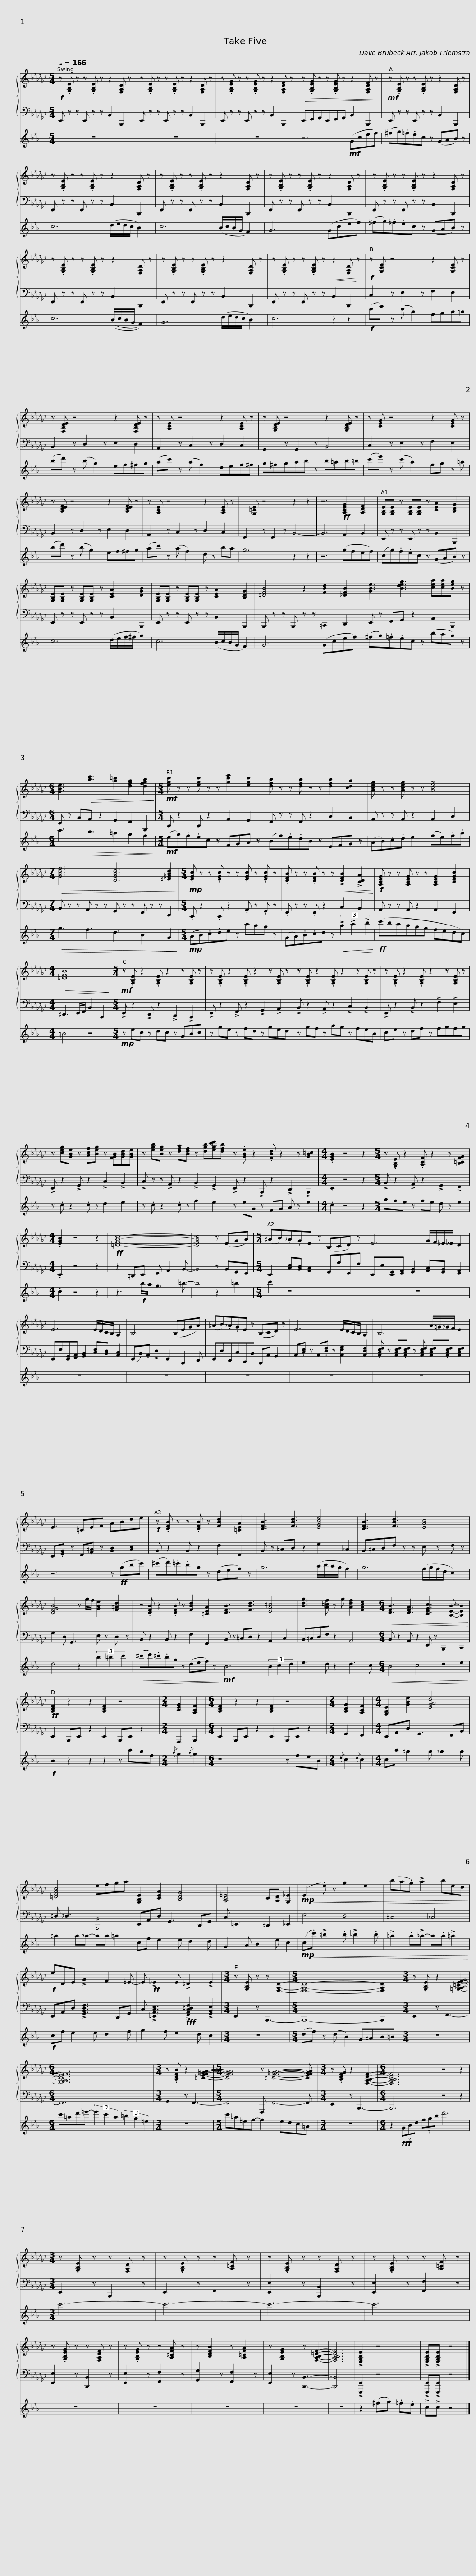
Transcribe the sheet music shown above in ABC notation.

X:1
%%score { 1 | 2 } 3
L:1/8
Q:1/4=166
M:5/4
I:linebreak $
K:Gb
V:1 treble
V:2 bass
V:3 treble transpose=-9
V:1
!f! z .[G,B,E] z z .[G,B,E] z z2 [F,A,D] z | z .[G,B,E] z z .[G,B,E] z z2 [F,A,D] z | z .[G,B,EG] z z .[G,B,EG] z z2 [F,A,DF] z |$!>(! z .[G,B,EG] z z .[G,B,EG] z z2 [F,A,DF]!>)! z |!mf! z .[G,B,E] z z .[G,B,E] z z2 [F,A,D] z | %5
 z .[G,B,E] z z .[G,B,E] z z2 [F,A,D] z |$ z .[G,B,E] z z .[G,B,E] z z2 [F,A,D] z | z .[G,B,E] z z .[G,B,E] z z2 [F,A,D] z | z .[G,B,E] z z .[G,B,E] z z2 [F,A,D] z |$ z .[G,B,E] z z .[G,B,E] z z2 [F,A,D] z | %10
 z .[G,B,E] z z .[G,B,E] z z2 [F,A,D] z | z .[G,B,E] z z .[G,B,E] z!<(! z2 [F,A,D]!<)! z |$!f! z [G,CE] z4 z2 [G,CE] z | z [F,B,DE] z4 z2 [F,B,DE] z | z [A,CE] z4 z2 [A,CE] z |$ %15
 z [G,B,DE] z4 z2 [G,B,DE] z | z [CEG] z4 z2 [CEG] z | z [B,DEF] z4 z2 [B,DEF] z |$ z [A,CE] z4 z2 [A,CE] z | x [G,=CE] z4 z2 z2 | %20
 z6!ff! [A,CEG]2 [A,DF]2 | [G,B,E][G,B,E] z [G,B,E][G,B,E] z [CEA]2 [B,DG]2 |$ [G,B,E][G,B,E] z [G,B,E][G,B,E] z [CEA]2 [DGB]2 | [G,B,E][G,B,E] z [G,B,E][G,B,E] z [CEA]2 [B,DG]2 | [=DFB]4 z2 [FBd]2 [_DFB]2 |$ %25
 [GBe]3 [Bdeg]3 [cea][cea][Beg] z |[M:6/4] [GBe]3!>(! [bd']3 [a=c']2 [dfa]2 [dfgb]2!>)! |[M:5/4]!mf! [egc'] z z [egc'] z z [gc'e']2 [egc']2 |$ [dfb] z z [dfb] z z [dfb]2 [cda]2 | [Aceg] z z [Aceg] z z [Aceg]4 | %30
[M:7/4]!>(! [GBdf]6 [DGBd]6 [=E=GBd]2!>)! |$[M:5/4]!mp! .[EGc] z z .[EGc] z z .[EGc] z .[EGc] z | .[DFB] z z .[DFB] z z!<(! !>![DFB]2 !>![CDA]2!<)! |!f! [A,CEG] z z [A,CEG] z z [A,CEG]2 [CEGc]2 |$[M:4/4]!>(! [=DFB]8!>)! | %35
[M:5/4]!mf! z .[G,B,E] z2 .[G,B,E] z2 z [G,B,E] z | z .[G,B,E] z2 .[G,B,E] z2 z [G,B,E] z |$ z .[G,B,E] z2 .[G,B,E] z2 z [G,B,E] z | z .[G,B,E] z2 .[G,B,E] z2 z [G,B,E] z | z [ceg][GBe] z [Acf][Beg] z [FGB][GBd][GBe] |$ %40
 z [egb][Beg] z [dfa][Bdf] z [dgb][egc'd'][dfb] | z .[GBe] z2 .[FBd] z2 z [GB=c]2 |[M:4/4] .[EGB]2 z4 z2 |$[M:5/4] z .[G,B,E] z2 .[A,CF] z2 z [B,=CFG]2 |[M:4/4] .[EGB]2 z4 z2 | %45
!ff! [=DFAc]8- | [DFAc]4 z (EGA) |$[M:5/4] (=AB)._A.GE z (B,CD) z | E6 G/F/=E/_E/ D2 | E6 E/D/C/B,/ A,2 |$ %50
 B,6 (B,EGA) | (=AB)._A.GE z (B,CD) z | E6 E/D/C/B,/ A,2 |$ B,6 A/=G/_G/F/ E2 | E3 =CEF ABde | %55
!f! z .[DFB] z z .[DFB] z [FBd]2 [=CEA]2 |$ [DFB]3 [FBd]3 [EGce]4 | [DFB]3 [FBd]3 [EAc]4 | [DFGB]4 z g/f/ [GBe]2 [F=Ad]2 |$ z .[DFB] z2 .[DFB] z [FBd]2 [=CEA]2 | %60
 [DFB]3 [FBd]3 [EA=c]4 | [Bdg]3 [A=cf] z g [Adf]2 [FAce]2 |$[M:6/4]!<(! [DFB]3 [DFA]3 [CEGc]3 [B,EB]- [B,EB]2!<)! |!ff! [B,DF]2 z2 z2 [B,DF]2 z4 |[M:2/4] [CEG]2 [A,CF]2 |$ %65
[M:6/4] [B,DF]2 z2 z2 [B,DF]2 z4 |[M:2/4] [B,DG]2 [A,CF]2 |[M:4/4] [G,B,E]2 [GBe]2 [EGAd]4 | [=DFAc]4 efga |$ [G,B,E]2 [CEA]2 [B,DG]4 | %70
 [A,C=E]4 C[A,D] [G,_E]2 |!mp!!<(! (E2 .e) z g2 e2 | (ba.g) !>!a2 bed!<)! |$!f! eDE !>!G2 F2 =E- | E!ff! !>!_E2 E !>!=D2 !>!E2 | %75
[M:3/4] z .[G,B,E] z z [F,A,D]2- |[M:5/4] [F,A,D]8- [F,A,D]2 |$[M:3/4] z .[G,B,E] z2 [=G,A,=CEF]2- |[M:6/4] [G,A,CEF]12 |[M:3/4] z .[B,DFB] z2 [=CEF=GA]2- |$ %80
[M:5/4] [CEFGA]4 z [=CEF=GA]4- [CEFGA] |[M:3/4] z .[B,DFG] z2 [F,A,B,DF]2- |[M:6/4] [F,A,B,DF]6 z4 z2 |$[M:3/4] z .[G,B,E] z z [F,A,D] z | z .[G,B,E] z z [A,=CF] z | %85
 z .[G,B,E] z z [F,A,D] z | z .[G,B,E] z z [A,=CF] z | z .[G,B,EG] z z [F,A,DF] z |$ z .[G,B,EG] z z [A,=CFA] z | z [B,DFB]2 z [A,=CFA]2 | %90
 z [G,B,EG]2 z [F,A,B,=DF]2- | [F,A,B,DF]6 | !>![E,G,B,E]2 z4 | !>![E,G,B,E]!>![E,G,B,E] z4 |] %94
V:2
 E,, z z E,, z z B,,2 B,,,2 | E,, z z E,, z z B,,2 B,,,2 | E,, z z E,, z z B,,2 B,,,2 |$ E,,F,,G,,E,,F,,G,, B,,2 B,,,2 | E,, z z E,, z z B,,2 B,,,2 | %5
 E,, z z E,, z z B,,2 B,,,2 |$ E,, z z E,, z z B,,2 B,,,2 | E,, z z E,, z z B,,2 B,,,2 | E,, z z E,, z z B,,2 B,,,2 |$ E,, z z E,, z z B,,2 B,,,2 | %10
 E,, z z E,, z z B,,2 B,,,2 | E,, z z E,, z z B,,2 B,,,2 |$ C,2 z E,2 z F,2 E,2 | B,,2 z D,2 z E,2 D,2 | A,,2 z C,2 z D,2 C,2 |$ %15
 G,,2 z G,,2 z B,,4 | C,2 z E,2 z F,2 E,2 | B,,2 z D,2 z E,2 D,2 |$ A,,2 z C,2 z D,2 C,2 | F,,2 z F,,2 z B,,4- | %20
 B,,6 A,,2 B,,2 | E,, z z E,, z z B,,2 B,,,2 |$ E,, z z E,, z z B,,2 B,,,2 | E,, z z E,, z z B,,2 B,,,2 | B,,, z z B,,, z z =C,,2 D,,2 |$ %25
 E,, z F,,G,, z2 A,,2 B,,,2 |[M:6/4] E,, z B,,A,, z2 G,,2 F,,2 G,,,2 |[M:5/4] C,, z2 C,, z2 A,,2 G,,2 |$ F,, z z F,, z2 C,2 B,,2 | A,, z z A,, z2 A,,2 C,2 | %30
[M:7/4] B,, z z A,, z z G,, z z F,, z z D,,2 |$[M:5/4] .C,, z2 .C,, z2 .A,, z .G,, z | .F,, z z .F,, z2 C,2 B,,2 | A,, z z A,, z2 A,,2 F,,2 |$[M:4/4] =D,,3 E,,/F,,/ B,,2 B,,,2 | %35
[M:5/4] !>!E,, z2 !>!D,, z2 !>!C,,2 !>!B,,,2 | !>!E,, z2 !>!F,, z2 !>!G,,2 !>!A,,2 |$ !>!B,, z2 !>!A,, z2 !>!C,2 !>!B,,2 | !>!E,, z2 !>!B,, z2 !>!F,2 !>!E,2 | !>!E,, z2 !>!G,, z2 !>!C,2 !>!B,,2 |$ %40
 !>!C, z z !>!A,, z2 !>!B,,2 !>!G,,2 | !>!E,, z2 !>!B,,, z2 !>!D,,2 !>!B,,,2 |[M:4/4] .E,,2 z4 z2 |$[M:5/4] !>!B,, z2 !>!A,, z2 !>!G,,2 !>!F,,2 |[M:4/4] .E,,2 z4 z2 | %45
 z2 =D,,E,, F,, A,,2 B,,- | B,,4 z B,,G,,F,, |$[M:5/4] E,,2 [C,E,][B,,D,] [A,,C,]2 G,,G,F,,F, | E,,E,[E,,G,,][F,,A,,] [G,,B,,]2 [A,,C,][G,,B,,] [F,,A,,]2 | E,,E,[E,,G,,][F,,A,,] [G,,B,,]2 [C,E,][B,,D,] [A,,C,]2 |$ %50
 (E,,.B,,).A,, !>!D,2 E,,2 B,,,2 D,, | E,,D,D,,C,C,,B,, B,,,A,, G,,2 | A,,.[C,E,] z A,,.[D,F,] z [A,,E,G,]2 [A,,D,F,]2 |$ .[A,,C,E,F,] z [A,,C,E,F,].[A,,C,E,F,] z [A,,C,E,F,] [A,,C,E,F,].[A,,C,E,F,] [A,,C,E,F,]2 | E,,.[G,,B,,] z F,,.[A,,=C,] z [B,,D,]2 [C,E,]2 | %55
 B,, z2 B,, z2 F,2 F,,2 |$ B,, z =C,D, z2 G,2 _C,2 | B,,=C,D,F, z z E, z F, z | G,2 D, G,,3 E, z D, z |$ B,, z2 B,, z2 F,2 F,,2 | %60
 B,, z =C,D, z2 A,,2 C,2 | B,,=C,D,F, z2 A,,4 |$[M:6/4] B,, z2 A,, z2 E,, z B,,,2 C,,2 | E,,2 B,,,E,, z2 E,,2 B,,,E,, z2 |[M:2/4] A,,,2 B,,,2 |$ %65
[M:6/4] E,,2 B,,,E,, z2 E,,2 B,,,E,, z2 |[M:2/4] G,,2 F,,2 |[M:4/4] E,,A,,D, G,,3 F,,B,, | =D, _D,3 [B,,,B,,]4 |$ E,,A,,D, G,,3 D,,G,, | %70
 C, =E,,3 =D,,2 _E,,2 | E,4 D,4 | =C,4 _C,4 |$ E,,A,,D, !>![G,,B,,D,F,]3 D,,G,, | C, !>![=E,,A,,C,E,]3!fff! !>![F,,A,,C,=D,F,]2 !>![G,,B,,E,]2 | %75
[M:3/4] E,,2 z B,,,3- |[M:5/4] B,,,8- B,,,2 |$[M:3/4] E,,2 z F,,3- |[M:6/4] F,,12 |[M:3/4] G,,2 z F,,3- |$ %80
[M:5/4] F,,4 F,,, F,,4- F,, |[M:3/4] E,,2 z B,,,3- |[M:6/4] B,,,6 z4 z2 |$[M:3/4] E,,2 z B,,,2 z | E,,2 z F,,2 z | %85
 [E,,E,]2 z [B,,,B,,]2 z | [E,,E,]2 z [F,,F,]2 z | [E,,E,]2 z [B,,,B,,]2 z |$ [E,,E,]2 z [F,,F,]2 z | [G,,G,]2 z [F,,F,]2 z | %90
 [E,,E,]2 z [B,,,B,,]3- | [B,,,B,,]6 | !>![E,,,E,,]2 z4 | !>![E,,,E,,]!>![E,,,E,,] z4 |] %94
V:3
[K:Eb] z10 | z10 | z10 |$ z6!mf! (Gcef) | (^fg).=f.ec z (GAB) z | %5
 c6 (d/e/d/c/ B2) |$ c6 (B/c/B/G/ F2) | G6 (Gcef) | (^fg).=f.ec z (GAB) z |$ c6 ((B/c/B/G/ F2)) | %10
 G6 (d/e/d/c/ B2) | c6 z2 z2 |$!f! (c'e') z (c' a2) fga=a | (bd') z (b g2) ef^fg | (ac') z (a f2) def^f |$ %15
 g^fgab z b=ab=b | (c'e') z (c' a2) fg z =a | (bd') z (b g2) ef^fg |$ (ac') z (a f2) d z ba | g6 z2 z2 | %20
 z6 (gfef) | (cg).f.ec z (GAB) z |$ c6 (d/e/f/^f/ g2) | c6 (B/c/B/G/ F2) | G6 (Gcef) |$ %25
 (^fg).=f.ec z (bag) z |[M:6/4] c'3!>(! b3 =a2 g2 f2!>)! |[M:5/4]!mf! (eg).f.ec z FGA z |$ (Bf).e.dB z EFG z | (AB).c.d e2 (fe).f.a | %30
[M:7/4]!>(! g3 f3 d3 B3 G2!>)! |$[M:5/4]!mp! (AB).c.de z c'ba z | (GA).B.cd z!<(! (3!>!b2 !>!c'2 !>!d'2!<)! |!ff! (e'd'c'bag fedc) |$[M:4/4] =B4 z4 | %35
[M:5/4]!mp! z ec z dc z GBc | z ge z fd z ged |$ z gf z ag z feB | ce z df z fgfg | z .c z2 .c z d2 e2 |$ %40
 z .c z2 .c z f2 e2 | z eG z FG A z e2 |[M:4/4] .c2 z4 z2 |$[M:5/4] gfe z fe d z e2 |[M:4/4] .c2 z4 z2 | %45
 z3!f! b/a/ g3 =b- | b4 z2 =b2 |$[M:5/4] c'2 z8 | z10 | z10 |$ %50
 z10 | z10 | z10 |$ z10 | z6 z!ff! (gbc') | %55
 (^c'd').=c'.bg z (def) z |$ g6 (a/b/a/g/ f2) | g6 (f/g/f/d/ c2) | d4 z2 (3b2 =b2 c'2 |$!>(! (^c'd').=c'.bg z (def) z!>)! | %60
!mf! B6 (3B2 c2 d2 | e3 d z2 d3 c |$[M:6/4]!<(! B4 c4 d2 e2!<)! |!f! B2 z2 z2 z2 z c'bf |[M:2/4]{/a} g2{/a} g2 |$ %65
[M:6/4] z8 z feB |[M:2/4]{/d} c2{/d} c2 |[M:4/4] cc' =b2 b _b2 b | =a2 a_a- aa =a2 |$ cf e2 e d2 d | %70
 G2 A B2 e c2 |!mp!!<(! (c.c') !>!=b2 .b !>!_b2 .b | !>!=a2 .a!>!_a- a.a !>!=a2!<)! |$!f! cf e2 e d2 f | g2 f e2 d c2 | %75
[M:3/4] z6 |[M:5/4] (df) z (d B2) G=AB=B |$[M:3/4] z6 |[M:6/4] c'=ad'=e'- (3e'2 c'2 a2 (3=b2 g2 =e2 |[M:3/4] z6 |$ %80
[M:5/4] c'=a=ef- f2 edc=A |[M:3/4] z6 |[M:6/4] z2!fff! (3GBd (3fgb d'6 |$[M:3/4] c'6- | c'6- | %85
 c'6- | c'6 | z6 |$ z6 | z6 | %90
 z6 | z6 | z2 (^fg) .=f.e | !>!c!>!c z4 |] %94
